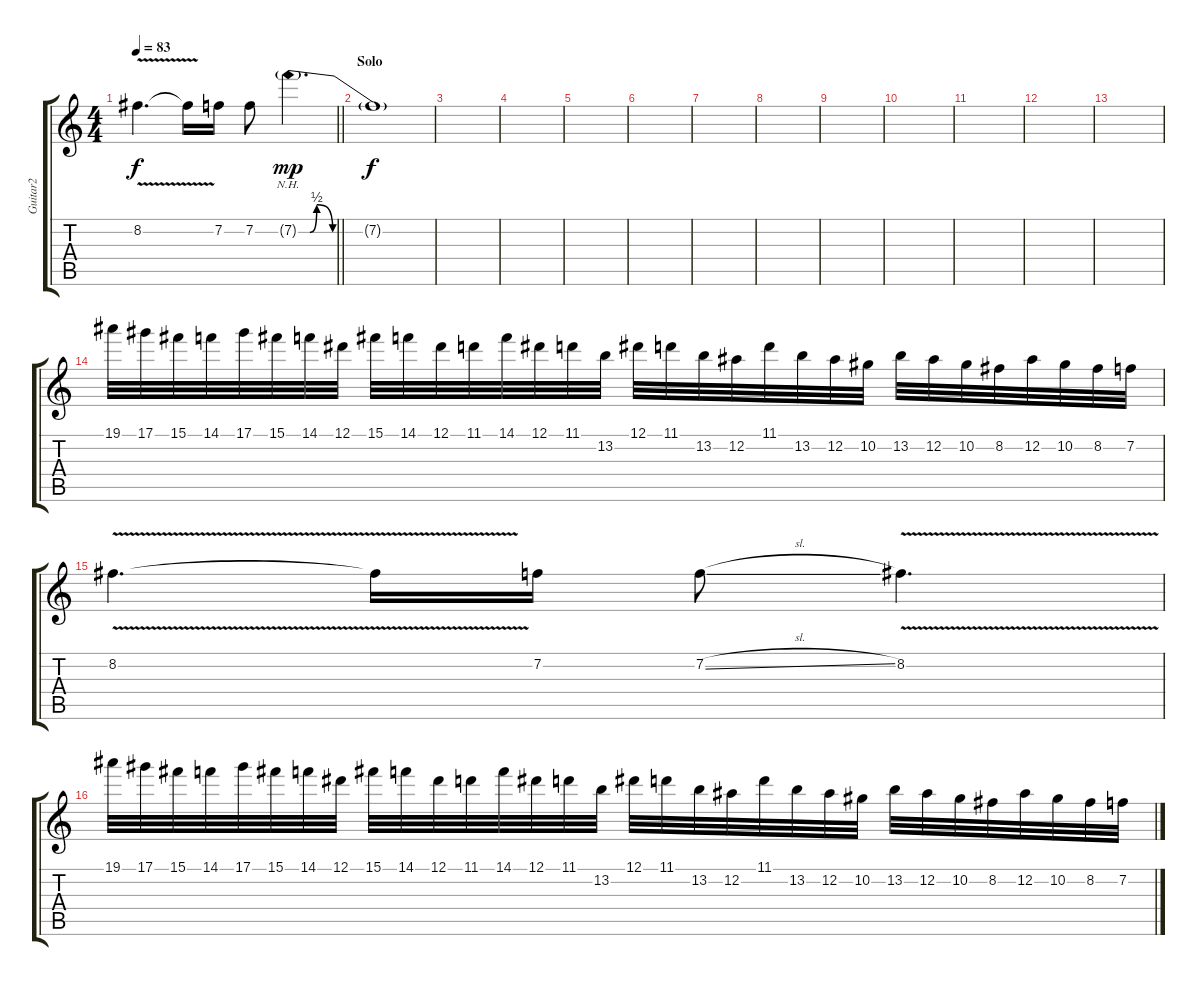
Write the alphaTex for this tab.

\track ("Guitar2" "Guitar2") {instrument overdrivenguitar}
\staff {score tabs}
\tuning (Eb4 Bb3 Gb3 Db3 Ab2 Eb2) {hide}
\ts (4 4)
\tempo 83
\clef g2
\barLineRight lightlight
\ks c
8.2{v}.4{d dy f} 8.2{t}.16 7.2.16 7.2.8 7.2{be (custom 0 0 5 0 8 2 15 0 60 0) nh g}.4{d dy mp} |
\section ("" "Solo")
7.2{t}.1{dy f} |
|
|
|
|
|
|
|
|
|
|
|
19.1.32 17.1.32 15.1.32 14.1.32 17.1.32 15.1.32 14.1.32 12.1.32 15.1.32 14.1.32 12.1.32 11.1.32 14.1.32 12.1.32 11.1.32 13.2.32 12.1.32 11.1.32 13.2.32 12.2.32 11.1.32 13.2.32 12.2.32 10.2.32 13.2.32 12.2.32 10.2.32 8.2.32 12.2.32 10.2.32 8.2.32 7.2.32 |
8.2{v}.4{d} 8.2{t}.16 7.2.16 7.2{sl}.8 8.2{v}.4{d} |
19.1.32 17.1.32 15.1.32 14.1.32 17.1.32 15.1.32 14.1.32 12.1.32 15.1.32 14.1.32 12.1.32 11.1.32 14.1.32 12.1.32 11.1.32 13.2.32 12.1.32 11.1.32 13.2.32 12.2.32 11.1.32 13.2.32 12.2.32 10.2.32 13.2.32 12.2.32 10.2.32 8.2.32 12.2.32 10.2.32 8.2.32 7.2.32
